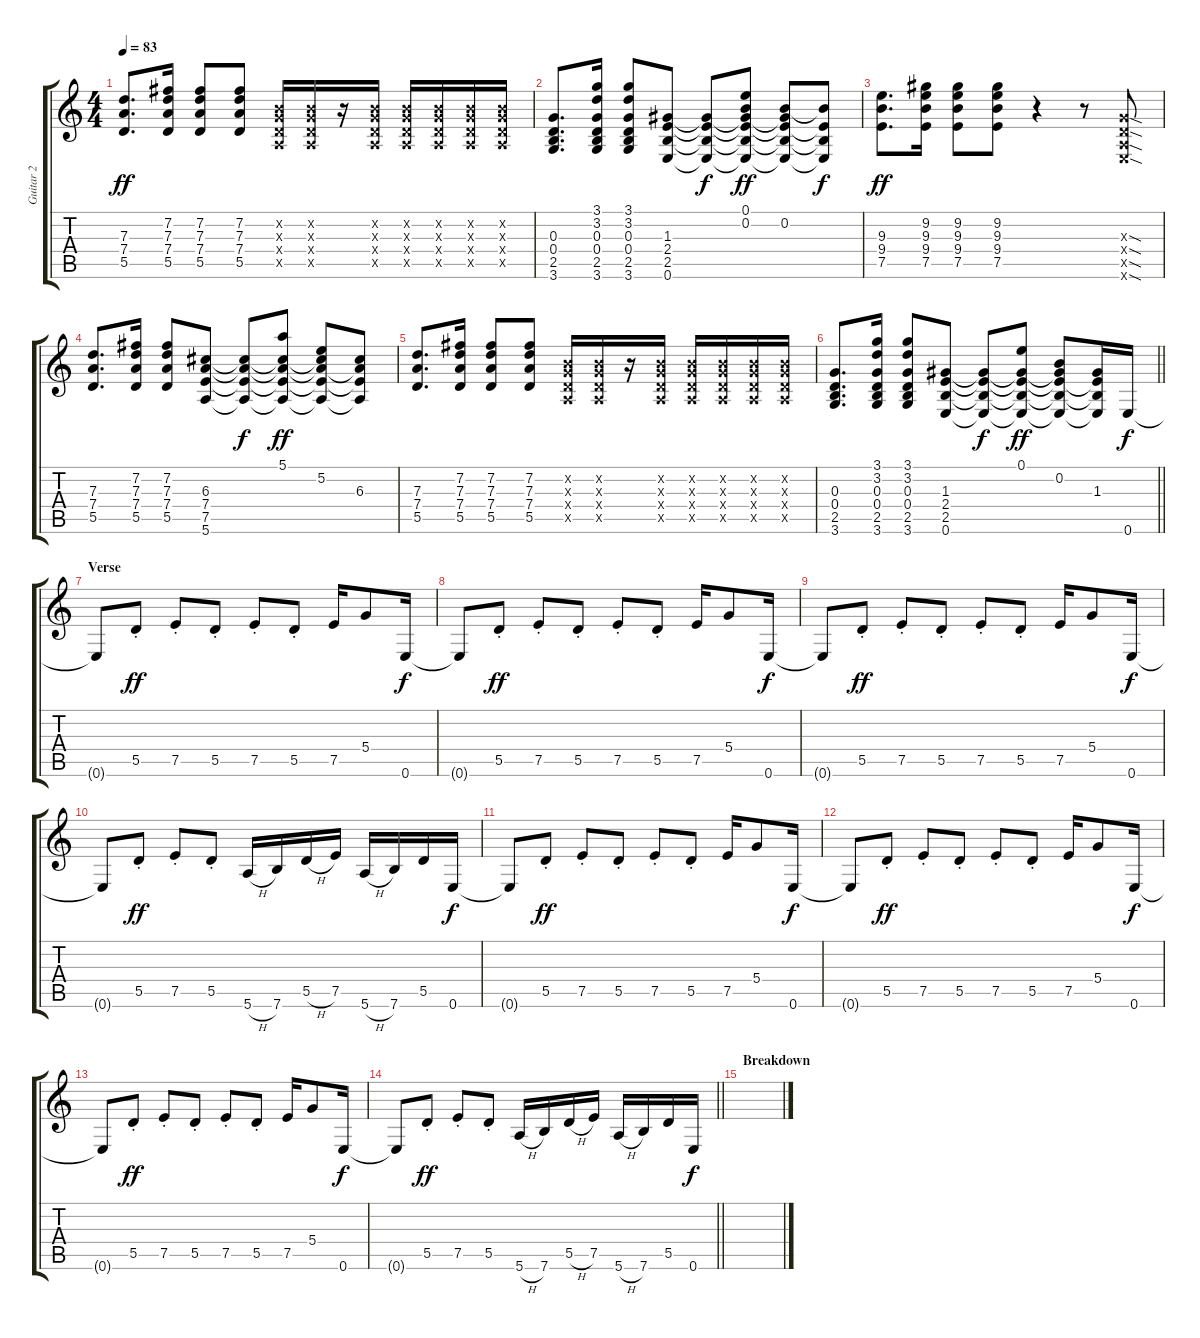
\track ("Guitar 2" "Guitar 2") {instrument distortionguitar}
\staff {score tabs}
\tuning (E4 B3 G3 D3 A2 E2) {hide}
\ts (4 4)
\tempo 83
\clef g2
\ks c
(7.3 7.4 5.5).8{d dy ff} (7.2 7.3 7.4 5.5).16 (7.2 7.3 7.4 5.5).8 (7.2 7.3 7.4 5.5).8 (0.2{x} 0.3{x} 0.4{x} 0.5{x}).16 (0.2{x} 0.3{x} 0.4{x} 0.5{x}).16 r.16 (0.2{x} 0.3{x} 0.4{x} 0.5{x}).16 (0.2{x} 0.3{x} 0.4{x} 0.5{x}).16 (0.2{x} 0.3{x} 0.4{x} 0.5{x}).16 (0.2{x} 0.3{x} 0.4{x} 0.5{x}).16 (0.2{x} 0.3{x} 0.4{x} 0.5{x}).16 |
(0.3 0.4 2.5 3.6).8{d} (3.1 3.2 0.3 0.4 2.5 3.6).16 (3.1 3.2 0.3 0.4 2.5 3.6).8 (1.3 2.4 2.5 0.6).8 (1.3{t} 2.4{t} 2.5{t} 0.6{t}).8{dy f} (0.1 0.2 1.3{t} 2.4{t} 2.5{t} 0.6{t}).8{dy ff} (0.2 1.3{t} 2.4{t} 2.5{t} 0.6{t}).8 (0.2{t} 2.4{t} 2.5{t} 0.6{t}).8{dy f} |
(9.3 9.4 7.5).8{d dy ff} (9.2 9.3 9.4 7.5).16 (9.2 9.3 9.4 7.5).8 (9.2 9.3 9.4 7.5).8 r.4 r.8 (0.3{sod x} 0.4{sod x} 0.5{sod x} 0.6{sod x}).8 |
(7.3 7.4 5.5).8{d} (7.2 7.3 7.4 5.5).16 (7.2 7.3 7.4 5.5).8 (6.3 7.4 7.5 5.6).8 (6.3{t} 7.4{t} 7.5{t} 5.6{t}).8{dy f} (5.1 6.3{t} 7.4{t} 7.5{t} 5.6{t}).8{dy ff} (5.2 6.3{t} 7.4{t} 7.5{t} 5.6{t}).8 (6.3 7.4{t} 7.5{t} 5.6{t}).8 |
(7.3 7.4 5.5).8{d} (7.2 7.3 7.4 5.5).16 (7.2 7.3 7.4 5.5).8 (7.2 7.3 7.4 5.5).8 (0.2{x} 0.3{x} 0.4{x} 0.5{x}).16 (0.2{x} 0.3{x} 0.4{x} 0.5{x}).16 r.16 (0.2{x} 0.3{x} 0.4{x} 0.5{x}).16 (0.2{x} 0.3{x} 0.4{x} 0.5{x}).16 (0.2{x} 0.3{x} 0.4{x} 0.5{x}).16 (0.2{x} 0.3{x} 0.4{x} 0.5{x}).16 (0.2{x} 0.3{x} 0.4{x} 0.5{x}).16 |
\barLineRight lightlight
(0.3 0.4 2.5 3.6).8{d} (3.1 3.2 0.3 0.4 2.5 3.6).16 (3.1 3.2 0.3 0.4 2.5 3.6).8 (1.3 2.4 2.5 0.6).8 (1.3{t} 2.4{t} 2.5{t} 0.6{t}).8{dy f} (0.1 1.3{t} 2.4{t} 2.5{t} 0.6{t}).8{dy ff} (0.2 1.3{t} 2.4{t} 2.5{t} 0.6{t}).8 (1.3 2.4{t} 2.5{t} 0.6{t}).16 0.6.16{dy f} |
\section ("" "Verse")
0.6{t}.8 5.5{st}.8{dy ff} 7.5{st}.8 5.5{st}.8 7.5{st}.8 5.5{st}.8 7.5.16 5.4.8 0.6.16{dy f} |
0.6{t}.8 5.5{st}.8{dy ff} 7.5{st}.8 5.5{st}.8 7.5{st}.8 5.5{st}.8 7.5.16 5.4.8 0.6.16{dy f} |
0.6{t}.8 5.5{st}.8{dy ff} 7.5{st}.8 5.5{st}.8 7.5{st}.8 5.5{st}.8 7.5.16 5.4.8 0.6.16{dy f} |
0.6{t}.8 5.5{st}.8{dy ff} 7.5{st}.8 5.5{st}.8 5.6{h}.16 7.6.16 5.5{h}.16 7.5.16 5.6{h}.16 7.6.16 5.5.16 0.6.16{dy f} |
0.6{t}.8 5.5{st}.8{dy ff} 7.5{st}.8 5.5{st}.8 7.5{st}.8 5.5{st}.8 7.5.16 5.4.8 0.6.16{dy f} |
0.6{t}.8 5.5{st}.8{dy ff} 7.5{st}.8 5.5{st}.8 7.5{st}.8 5.5{st}.8 7.5.16 5.4.8 0.6.16{dy f} |
0.6{t}.8 5.5{st}.8{dy ff} 7.5{st}.8 5.5{st}.8 7.5{st}.8 5.5{st}.8 7.5.16 5.4.8 0.6.16{dy f} |
\barLineRight lightlight
0.6{t}.8 5.5{st}.8{dy ff} 7.5{st}.8 5.5{st}.8 5.6{h}.16 7.6.16 5.5{h}.16 7.5.16 5.6{h}.16 7.6.16 5.5.16 0.6.16{dy f} |
\section ("" "Breakdown")
